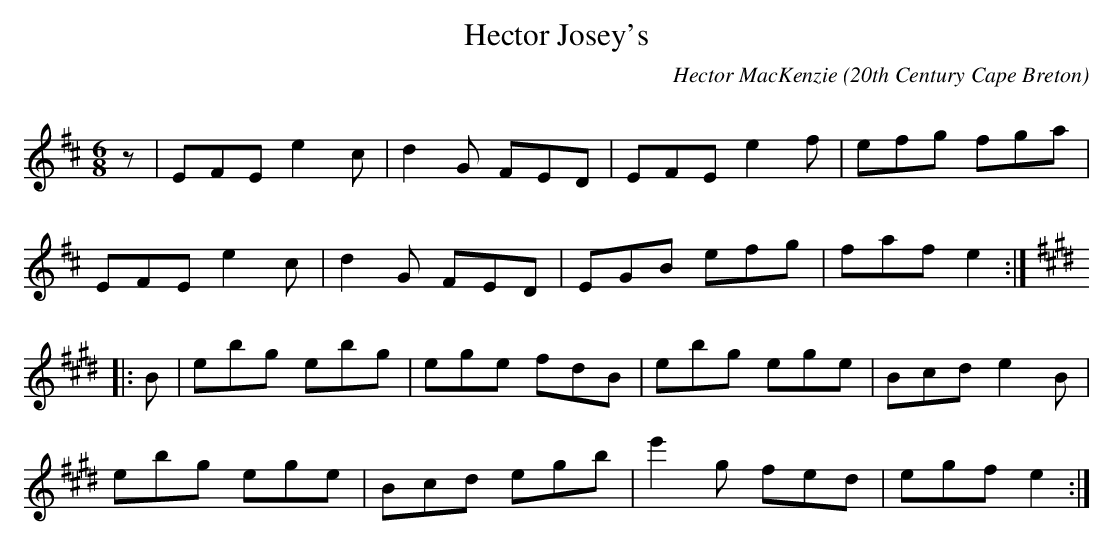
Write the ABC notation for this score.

X:1
T:Hector Josey's
C:Hector MacKenzie
O:20th Century Cape Breton
Q:300
L:1/8
M:6/8
K:Edor
z|EFE e2 c|d2 G FED|EFE e2 f|efg fga|!
EFE e2 c|d2 G FED|EGB efg|faf e2:|!
K:E
|:B|ebg ebg|ege fdB|ebg ege|Bcd e2 B|!
ebg ege|Bcd egb|e'2 g fed|egf e2:|]!
